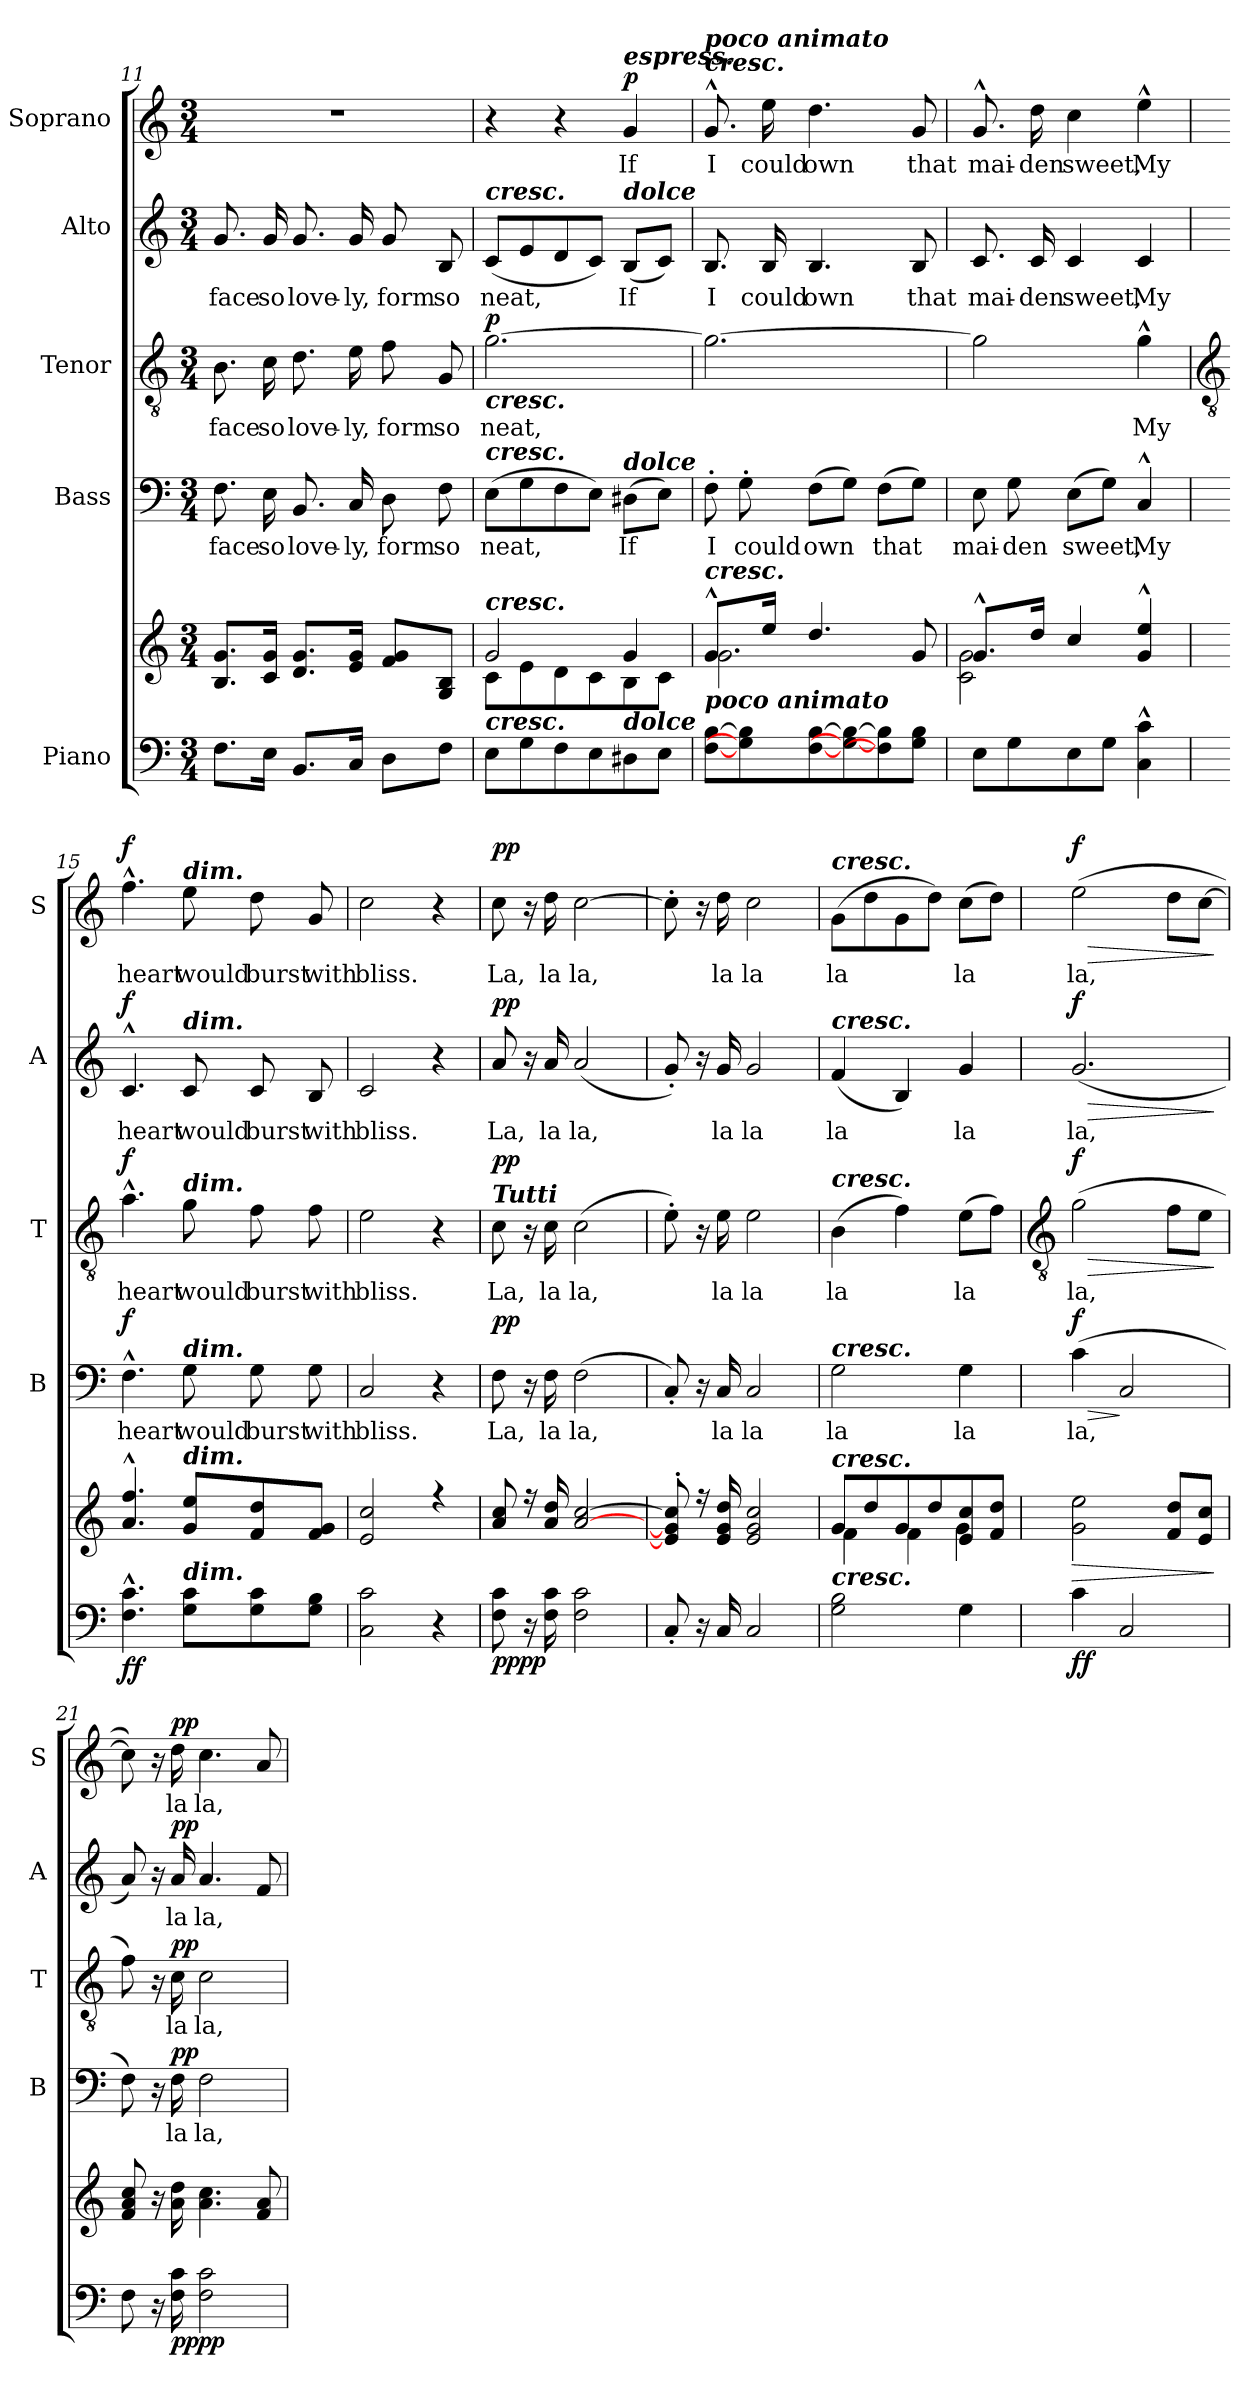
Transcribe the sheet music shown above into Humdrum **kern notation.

**kern	**kern	**dynam	**kern	**text	**dynam	**kern	**text	**dynam	**kern	**text	**dynam	**kern	**text	**dynam
*part5	*part5	*part5	*part4	*part4	*part4	*part3	*part3	*part3	*part2	*part2	*part2	*part1	*part1	*part1
*staff6	*staff5	*staff5/6	*staff4	*staff4	*staff4	*staff3	*staff3	*staff3	*staff2	*staff2	*staff2	*staff1	*staff1	*staff1
*I"Piano	*	*	*I"Bass	*	*	*I"Tenor	*	*	*I"Alto	*	*	*I"Soprano	*	*
*	*	*	*I'B	*	*	*I'T	*	*	*I'A	*	*	*I'S	*	*
!!LO:LB:g=z
*clefF4	*clefG2	*	*clefF4	*	*	*clefGv2	*	*	*clefG2	*	*	*clefG2	*	*
*k[]	*k[]	*	*k[]	*	*	*k[]	*	*	*k[]	*	*	*k[]	*	*
*C:	*C:	*	*C:	*	*	*C:	*	*	*C:	*	*	*C:	*	*
*M3/4	*M3/4	*	*M3/4	*	*	*M3/4	*	*	*M3/4	*	*	*M3/4	*	*
=11	=11	=11	=11	=11	=11	=11	=11	=11	=11	=11	=11	=11	=11	=11
*	*^	*	*	*	*	*	*	*	*	*	*	*	*	*
!	!	!LO:N:vis=1	!	!	!LO:LY:b	!	!	!LO:LY:b	!	!	!LO:LY:b	!	!LO:N:vis=1	!	!
8.FL	8.B/ 8.g/L	2.ryy	.	8.F	face	.	8.B	face	.	8.g	face	.	2.r	.	.
!	!	!	!	!	!LO:LY:b	!	!	!LO:LY:b	!	!	!LO:LY:b	!	!	!	!
16EJ	16c/ 16g/J	.	.	16E	so	.	16c	so	.	16g	so	.	.	.	.
!	!	!	!	!	!LO:LY:b	!	!	!LO:LY:b	!	!	!LO:LY:b	!	!	!	!
8.BBL	8.d/ 8.g/L	.	.	8.BB	love-	.	8.d	love-	.	8.g	love-	.	.	.	.
!	!	!	!	!	!LO:LY:b	!	!	!LO:LY:b	!	!	!LO:LY:b	!	!	!	!
16CJ	16e/ 16g/J	.	.	16C	-ly,	.	16e	-ly,	.	16g	-ly,	.	.	.	.
!	!	!	!	!	!LO:LY:b	!	!	!LO:LY:b	!	!	!LO:LY:b	!	!	!	!
8DL	8f/ 8g/L	.	.	8D	form	.	8f	form	.	8g	form	.	.	.	.
!	!	!	!	!	!LO:LY:b	!	!	!LO:LY:b	!	!	!LO:LY:b	!	!	!	!
8FJ	8G/ 8B/J	.	.	8F	so	.	8G	so	.	8B	so	.	.	.	.
=12	=12	=12	=12	=12	=12	=12	=12	=12	=12	=12	=12	=12	=12	=12	=12
!	!	!	!	!	!	!	!	!	!	!LO:TX:a:Bi:t=cresc.	!	!	!	!	!
!	!	!	!	!	!	!	!LO:TX:b:Bi:t=cresc.	!	!	!	!	!	!	!	!
!	!	!	!	!LO:TX:a:Bi:t=cresc.	!	!	!	!	!	!	!	!	!	!	!
!	!LO:TX:a:Bi:t=cresc.	!	!	!	!	!	!	!	!	!	!	!	!	!	!
!LO:TX:a:Bi:t=cresc.	!	!	!	!	!	!	!	!	!	!	!	!	!	!	!
!	!	!	!	!	!LO:LY:b	!	!	!LO:LY:b	!LO:DY:b	!	!LO:LY:b	!	!	!	!
8EL	2g/	8c\L	.	(>8EL	neat,	.	[2.g	neat,	p	(<8cL	neat,	.	4r	.	.
8G	.	8e\	.	8G	.	.	.	.	.	8e	.	.	.	.	.
8F	.	8d\	.	8F	.	.	.	.	.	8d	.	.	4r	.	.
8E	.	8c\	.	8EJ)	.	.	.	.	.	8cJ)	.	.	.	.	.
!	!	!	!	!	!	!	!	!	!	!	!	!	!LO:TX:a:Bi:t=espress.	!	!
!	!	!	!	!	!	!	!	!	!	!LO:TX:a:Bi:t=dolce	!	!	!	!	!
!	!	!	!	!LO:TX:a:Bi:t=dolce	!	!	!	!	!	!	!	!	!	!	!
!LO:TX:a:Bi:t=dolce	!	!	!	!	!	!	!	!	!	!	!	!	!	!	!
!	!	!	!	!	!LO:LY:b	!	!	!	!	!	!LO:LY:b	!	!	!LO:LY:b	!LO:DY:b
8D#X	4g/	8B\	.	(>8D#XL	If	.	.	.	.	(<8BL	If	.	4g	If	p
8EJ	.	8c\J	.	8EJ)	.	.	.	.	.	8cJ)	.	.	.	.	.
=13	=13	=13	=13	=13	=13	=13	=13	=13	=13	=13	=13	=13	=13	=13	=13
!	!	!	!	!	!	!	!	!	!	!	!	!	!LO:TX:a:Bi:t=cresc.	!	!
!	!	!	!	!	!	!	!	!	!	!	!	!	!LO:TX:a:Bi:t=poco animato	!	!
!	!LO:TX:a:Bi:t=cresc.	!	!	!	!	!	!	!	!	!	!	!	!	!	!
!	!LO:TX:b:Bi:t=poco animato	!	!	!	!	!	!	!	!	!	!	!	!	!	!
!	!	!	!	!	!LO:LY:b	!	!	!	!	!	!LO:LY:b	!	!	!LO:LY:b	!
[8F [8BL	8.g^^/L	2.g\	.	8F'	I	.	2.g_	.	.	8.B	I	.	8.g^^	I	.
!	!	!	!	!	!LO:LY:b	!	!	!	!	!	!	!	!	!	!
8G] 8B]	.	.	.	8G'	could	.	.	.	.	.	.	.	.	.	.
!	!	!	!	!	!	!	!	!	!	!	!LO:LY:b	!	!	!LO:LY:b	!
.	16ee/J	.	.	.	.	.	.	.	.	16B	could	.	16ee	could	.
!	!	!	!	!	!LO:LY:b	!	!	!	!	!	!LO:LY:b	!	!	!LO:LY:b	!
[8F [8B	4.dd/	.	.	(>8FL	own	.	.	.	.	4.B	own	.	4.dd	own	.
8G_ 8B_	.	.	.	8GJ)	.	.	.	.	.	.	.	.	.	.	.
!	!	!	!	!	!LO:LY:b	!	!	!	!	!	!	!	!	!	!
8F] 8B]	.	.	.	(>8FL	that	.	.	.	.	.	.	.	.	.	.
!	!	!	!	!	!	!	!	!	!	!	!LO:LY:b	!	!	!LO:LY:b	!
8G 8BJ	8g/	.	.	8GJ)	.	.	.	.	.	8B	that	.	8g	that	.
=14	=14	=14	=14	=14	=14	=14	=14	=14	=14	=14	=14	=14	=14	=14	=14
!	!	!	!	!	!LO:LY:b	!	!	!	!	!	!LO:LY:b	!	!	!LO:LY:b	!
8EL	8.g^^/L	2c\ 2g\	.	8E	mai-	.	2g]	.	.	8.c	mai-	.	8.g^^	mai-	.
!	!	!	!	!	!LO:LY:b	!	!	!	!	!	!	!	!	!	!
8G	.	.	.	8G	-den	.	.	.	.	.	.	.	.	.	.
!	!	!	!	!	!	!	!	!	!	!	!LO:LY:b	!	!	!LO:LY:b	!
.	16dd/J	.	.	.	.	.	.	.	.	16c	-den	.	16dd	-den	.
!	!	!	!	!	!LO:LY:b	!	!	!	!	!	!LO:LY:b	!	!	!LO:LY:b	!
8E	4cc/	.	.	(>8EL	sweet,	.	.	.	.	4c	sweet,	.	4cc	sweet,	.
8GJ	.	.	.	8GJ)	.	.	.	.	.	.	.	.	.	.	.
!	!	!	!	!	!LO:LY:b	!	!	!LO:LY:b	!	!	!LO:LY:b	!	!	!LO:LY:b	!
4C^^ 4c^^	4g/^^ 4ee/^^	4ryy	.	4C^^	My	.	4g^^	My	.	4c	My	.	4ee^^	My	.
!!LO:LB:g=z
=15	=15	=15	=15	=15	=15	=15	=15	=15	=15	=15	=15	=15	=15	=15	=15
*	*	*	*	*	*	*	*clefGv2	*	*	*	*	*	*	*	*
!	!	!LO:N:vis=1	!LO:DY:b=2	!	!LO:LY:b	!	!	!LO:LY:b	!	!	!LO:LY:b	!	!	!LO:LY:b	!
!	!	!	!LO:DY:n=1:b	!	!	!LO:DY:b	!	!	!LO:DY:b	!	!	!LO:DY:b	!	!	!LO:DY:b
4.F^^ 4.c^^	4.a^^ 4.ff^^	2.ryy	f f	4.F^^	heart	f	4.a^^	heart	f	4.c^^	heart	f	4.ff^^	heart	f
!	!	!	!	!	!	!	!	!	!	!	!	!	!LO:TX:a:Bi:t=dim.	!	!
!	!	!	!	!	!	!	!	!	!	!LO:TX:a:Bi:t=dim.	!	!	!	!	!
!	!	!	!	!	!	!	!LO:TX:a:Bi:t=dim.	!	!	!	!	!	!	!	!
!	!	!	!	!LO:TX:a:Bi:t=dim.	!	!	!	!	!	!	!	!	!	!	!
!	!LO:TX:a:Bi:t=dim.	!	!	!	!	!	!	!	!	!	!	!	!	!	!
!LO:TX:a:Bi:t=dim.	!	!	!	!	!	!	!	!	!	!	!	!	!	!	!
!	!	!	!	!	!LO:LY:b	!	!	!LO:LY:b	!	!	!LO:LY:b	!	!	!LO:LY:b	!
8G 8cL	8g 8eeL	.	.	8G	would	.	8g	would	.	8c	would	.	8ee	would	.
!	!	!	!	!	!LO:LY:b	!	!	!LO:LY:b	!	!	!LO:LY:b	!	!	!LO:LY:b	!
8G 8c	8f 8dd	.	.	8G	burst	.	8f	burst	.	8c	burst	.	8dd	burst	.
!	!	!	!	!	!LO:LY:b	!	!	!LO:LY:b	!	!	!LO:LY:b	!	!	!LO:LY:b	!
8G 8BJ	8f 8gJ	.	.	8G	with	.	8f	with	.	8B	with	.	8g	with	.
=16	=16	=16	=16	=16	=16	=16	=16	=16	=16	=16	=16	=16	=16	=16	=16
!	!	!LO:N:vis=1	!	!	!LO:LY:b	!	!	!LO:LY:b	!	!	!LO:LY:b	!	!	!LO:LY:b	!
2C 2c	2e 2cc	2.ryy	.	2C	bliss.	.	2e	bliss.	.	2c	bliss.	.	2cc	bliss.	.
4r	4r	.	.	4r	.	.	4r	.	.	4r	.	.	4r	.	.
=17	=17	=17	=17	=17	=17	=17	=17	=17	=17	=17	=17	=17	=17	=17	=17
!	!	!	!	!	!	!	!LO:TX:a:Bi:t=Tutti	!	!	!	!	!	!	!	!
!	!	!LO:N:vis=1	!LO:DY:b=2	!	!LO:LY:b	!	!	!LO:LY:b	!	!	!LO:LY:b	!	!	!LO:LY:b	!
!	!	!	!LO:DY:n=1:b	!	!	!LO:DY:b	!	!	!LO:DY:b	!	!	!LO:DY:b	!	!	!LO:DY:b
8F 8c	8a 8cc	2.ryy	pp pp	8F	La,	pp	8c	La,	pp	8a	La,	pp	8cc	La,	pp
16r	16r	.	.	16r	.	.	16r	.	.	16r	.	.	16r	.	.
!	!	!	!	!	!LO:LY:b	!	!	!LO:LY:b	!	!	!LO:LY:b	!	!	!LO:LY:b	!
16F 16c	16a 16dd	.	.	16F	la	.	16c	la	.	16a	la	.	16dd	la	.
!	!	!	!	!	!LO:LY:b	!	!	!LO:LY:b	!	!	!LO:LY:b	!	!	!LO:LY:b	!
2F 2c	[2a [2cc	.	.	(<2F	la,	.	(>2c	la,	.	(<2a	la,	.	[2cc	la,	.
=18	=18	=18	=18	=18	=18	=18	=18	=18	=18	=18	=18	=18	=18	=18	=18
!	!	!LO:N:vis=1	!	!	!	!	!	!	!	!	!	!	!	!	!
8C'	8e]' 8g]' 8cc]'	2.ryy	.	8C')	.	.	8e')	.	.	8g')	.	.	8cc']	.	.
16r	16r	.	.	16r	.	.	16r	.	.	16r	.	.	16r	.	.
!	!	!	!	!	!LO:LY:b	!	!	!LO:LY:b	!	!	!LO:LY:b	!	!	!LO:LY:b	!
16C	16e 16g 16dd	.	.	16C	la	.	16e	la	.	16g	la	.	16dd	la	.
!	!	!	!	!	!LO:LY:b	!	!	!LO:LY:b	!	!	!LO:LY:b	!	!	!LO:LY:b	!
2C	2e 2g 2cc	.	.	2C	la	.	2e	la	.	2g	la	.	2cc	la	.
=19	=19	=19	=19	=19	=19	=19	=19	=19	=19	=19	=19	=19	=19	=19	=19
!	!	!	!	!	!	!	!	!	!	!	!	!	!LO:TX:a:Bi:t=cresc.	!	!
!	!	!	!	!	!	!	!	!	!	!LO:TX:a:Bi:t=cresc.	!	!	!	!	!
!	!	!	!	!	!	!	!LO:TX:a:Bi:t=cresc.	!	!	!	!	!	!	!	!
!	!	!	!	!LO:TX:a:Bi:t=cresc.	!	!	!	!	!	!	!	!	!	!	!
!	!LO:TX:a:Bi:t=cresc.	!	!	!	!	!	!	!	!	!	!	!	!	!	!
!LO:TX:a:Bi:t=cresc.	!	!	!	!	!	!	!	!	!	!	!	!	!	!	!
!	!	!	!	!	!LO:LY:b	!	!	!LO:LY:b	!	!	!LO:LY:b	!	!	!LO:LY:b	!
2G 2B	8gL	4f\	.	2G	la	.	(>4B	la	.	(<4f	la	.	(>8gL	la	.
.	8dd	.	.	.	.	.	.	.	.	.	.	.	8dd	.	.
.	8g	4f\	.	.	.	.	4f)	.	.	4B)	.	.	8g	.	.
.	8dd	.	.	.	.	.	.	.	.	.	.	.	8ddJ)	.	.
!	!	!	!	!	!LO:LY:b	!	!	!LO:LY:b	!	!	!LO:LY:b	!	!	!LO:LY:b	!
4G	8e 8cc	4g\	.	4G	la	.	(>8eL	la	.	4g	la	.	(>8ccL	la	.
.	8f 8ddJ	.	.	.	.	.	8fJ)	.	.	.	.	.	8ddJ)	.	.
*	*v	*v	*	*	*	*	*	*	*	*	*	*	*	*	*
!!LO:LB:g=z
=20	=20	=20	=20	=20	=20	=20	=20	=20	=20	=20	=20	=20	=20	=20
*	*	*	*	*	*	*clefGv2	*	*	*	*	*	*	*	*
!	!	!LO:HP:b	!	!LO:LY:b	!LO:HP:b	!	!LO:LY:b	!LO:HP:b	!	!LO:LY:b	!LO:HP:b	!	!LO:LY:b	!LO:HP:b
!	!	!LO:DY:n=1:b=2	!	!	!	!	!	!	!	!	!	!	!	!
!	!	!LO:DY:n=2:b	!	!	!LO:DY:n=1:b	!	!	!LO:DY:n=1:b	!	!	!LO:DY:n=1:b	!	!	!LO:DY:n=1:b
4c	2g 2ee	> f f	(>4c	la,	> f	(>2g	la,	> f	(<2.g	la,	> f	(>2ee	la,	> f
2C	.	.	2C	.	]	.	.	.	.	.	.	.	.	.
.	8f 8ddL	.	.	.	.	8fL	.	.	.	.	.	8ddL	.	.
.	8e 8ccJ	.	.	.	.	8eJ	.	.	.	.	.	[8ccJ	.	.
.	.	]	.	.	.	.	.	]	.	.	]	.	.	]
=21	=21	=21	=21	=21	=21	=21	=21	=21	=21	=21	=21	=21	=21	=21
8F	8f 8a 8cc	.	8F)	.	.	8f)	.	.	8a)	.	.	8cc])	.	.
16r	16r	.	16r	.	.	16r	.	.	16r	.	.	16r	.	.
!	!	!LO:DY:b=2	!	!LO:LY:b	!	!	!LO:LY:b	!	!	!LO:LY:b	!	!	!LO:LY:b	!
!	!	!LO:DY:n=1:b	!	!	!LO:DY:b	!	!	!LO:DY:b	!	!	!LO:DY:b	!	!	!LO:DY:b
16F 16c	16a 16dd	pp pp	16F	la	pp	16c	la	pp	16a	la	pp	16dd	la	pp
!	!	!	!	!LO:LY:b	!	!	!LO:LY:b	!	!	!LO:LY:b	!	!	!LO:LY:b	!
2F 2c	4.a 4.cc	.	2F	la,	.	2c	la,	.	4.a	la,	.	4.cc	la,	.
.	8f 8a	.	.	.	.	.	.	.	8f	.	.	8a	.	.
=	=	=	=	=	=	=	=	=	=	=	=	=	=	=
*-	*-	*-	*-	*-	*-	*-	*-	*-	*-	*-	*-	*-	*-	*-
